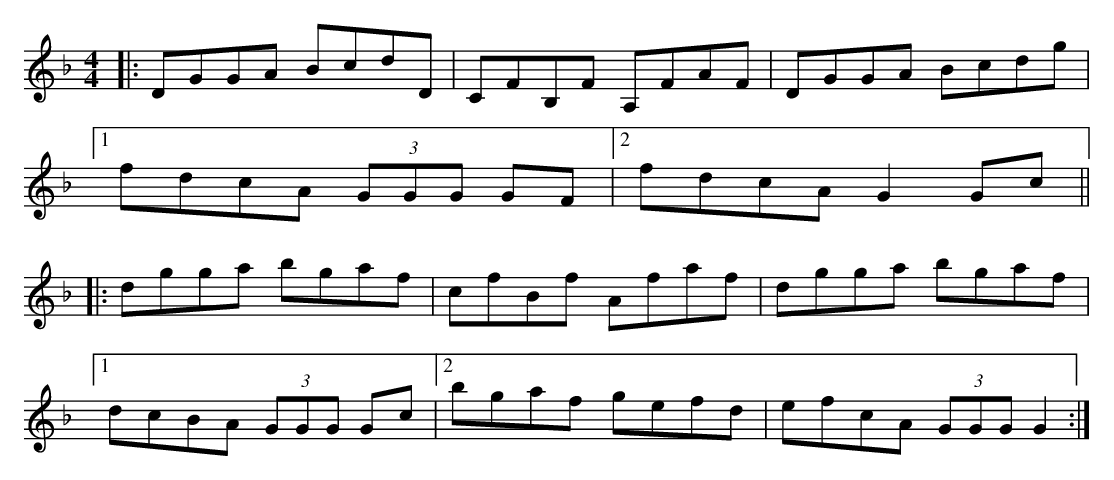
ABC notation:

X:1
M:4/4
K:Gdor
|:DGGA BcdD|CFB,F A,FAF|DGGA Bcdg|
[1 fdcA (3GGG GF|2 fdcA G2 Gc||
|:dgga bgaf|cfBf Afaf|dgga bgaf|
[1 dcBA (3GGG Gc|2 bgaf gefd|efcA (3GGG G2:|
